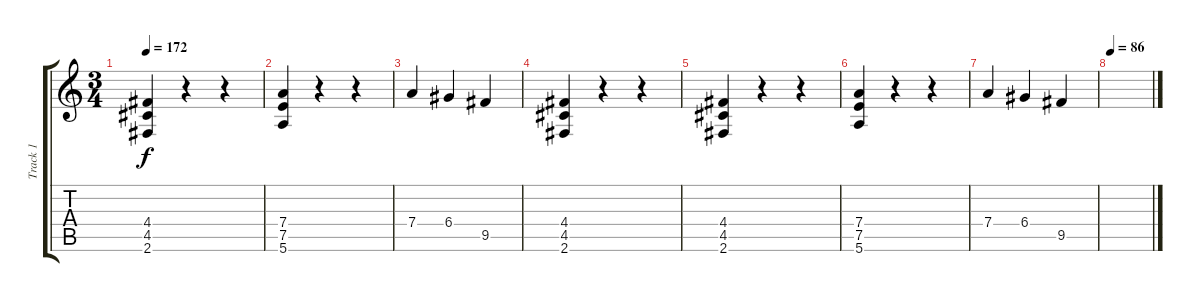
\track ("Track 1" "Track 1") {instrument distortionguitar}
\staff {score tabs}
\tuning (E4 B3 G3 D3 A2 E2) {hide}
\ts (3 4)
\tempo 172
\clef g2
\ks c
(4.4 4.5 2.6).4{dy f} r.4 r.4 |
(7.4 7.5 5.6).4 r.4 r.4 |
7.4.4 6.4.4 9.5.4 |
(4.4 4.5 2.6).4 r.4 r.4 |
(4.4 4.5 2.6).4 r.4 r.4 |
(7.4 7.5 5.6).4 r.4 r.4 |
7.4.4 6.4.4 9.5.4 |
\tempo 86
